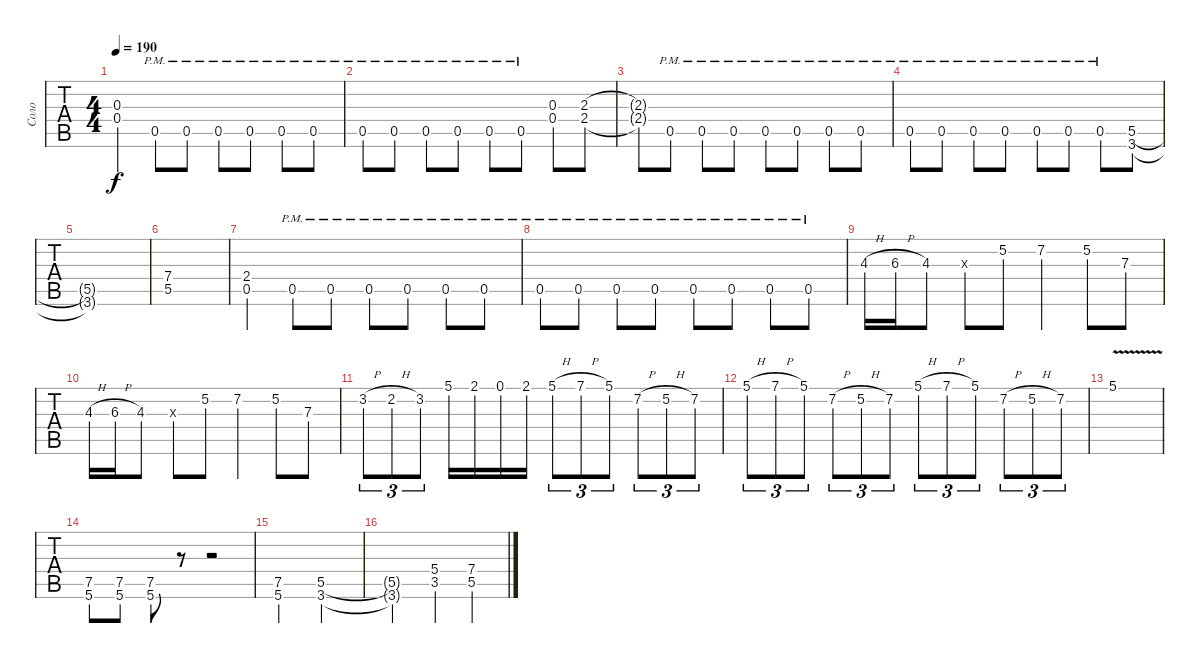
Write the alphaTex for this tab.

\track ("Соло" "Соло") {instrument distortionguitar}
\staff {tabs}
\tuning (E4 B3 G3 D3 A2 E2) {hide}
\ts (4 4)
\tempo 190
\clef g2
\ks c
(0.3{t} 0.4{t}).4{dy f} 0.5{pm}.8 0.5{pm}.8 0.5{pm}.8 0.5{pm}.8 0.5{pm}.8 0.5{pm}.8 |
0.5{pm}.8 0.5{pm}.8 0.5{pm}.8 0.5{pm}.8 0.5{pm}.8 0.5{pm}.8 (0.3 0.4).8 (2.3 2.4).8 |
(2.3{t} 2.4{t}).8 0.5{pm}.8 0.5{pm}.8 0.5{pm}.8 0.5{pm}.8 0.5{pm}.8 0.5{pm}.8 0.5{pm}.8 |
0.5{pm}.8 0.5{pm}.8 0.5{pm}.8 0.5{pm}.8 0.5{pm}.8 0.5{pm}.8 0.5{pm}.8 (5.5 3.6).8 |
(5.5{t} 3.6{t}).1 |
(7.4 5.5).1 |
(2.4 0.5).4 0.5{pm}.8 0.5{pm}.8 0.5{pm}.8 0.5{pm}.8 0.5{pm}.8 0.5{pm}.8 |
0.5{pm}.8 0.5{pm}.8 0.5{pm}.8 0.5{pm}.8 0.5{pm}.8 0.5{pm}.8 0.5{pm}.8 0.5{pm}.8 |
4.3{h}.16 6.3{h}.16 4.3.8 0.3{x}.8 5.2.8 7.2.4 5.2.8 7.3.8 |
4.3{h}.16 6.3{h}.16 4.3.8 0.3{x}.8 5.2.8 7.2.4 5.2.8 7.3.8 |
3.2{h}.8{tu (3 2)} 2.2{h}.8{tu (3 2)} 3.2.8{tu (3 2)} 5.1.16 2.1.16 0.1.16 2.1.16 5.1{h}.8{tu (3 2)} 7.1{h}.8{tu (3 2)} 5.1.8{tu (3 2)} 7.2{h}.8{tu (3 2)} 5.2{h}.8{tu (3 2)} 7.2.8{tu (3 2)} |
5.1{h}.8{tu (3 2)} 7.1{h}.8{tu (3 2)} 5.1.8{tu (3 2)} 7.2{h}.8{tu (3 2)} 5.2{h}.8{tu (3 2)} 7.2.8{tu (3 2)} 5.1{h}.8{tu (3 2)} 7.1{h}.8{tu (3 2)} 5.1.8{tu (3 2)} 7.2{h}.8{tu (3 2)} 5.2{h}.8{tu (3 2)} 7.2.8{tu (3 2)} |
5.1{v}.1 |
(7.5 5.6).8 (7.5 5.6).8 (7.5 5.6).8 r.8 r.2 |
(7.5 5.6).2 (5.5 3.6).2 |
(5.5{t} 3.6{t}).2 (5.4 3.5).4 (7.4 5.5).4
